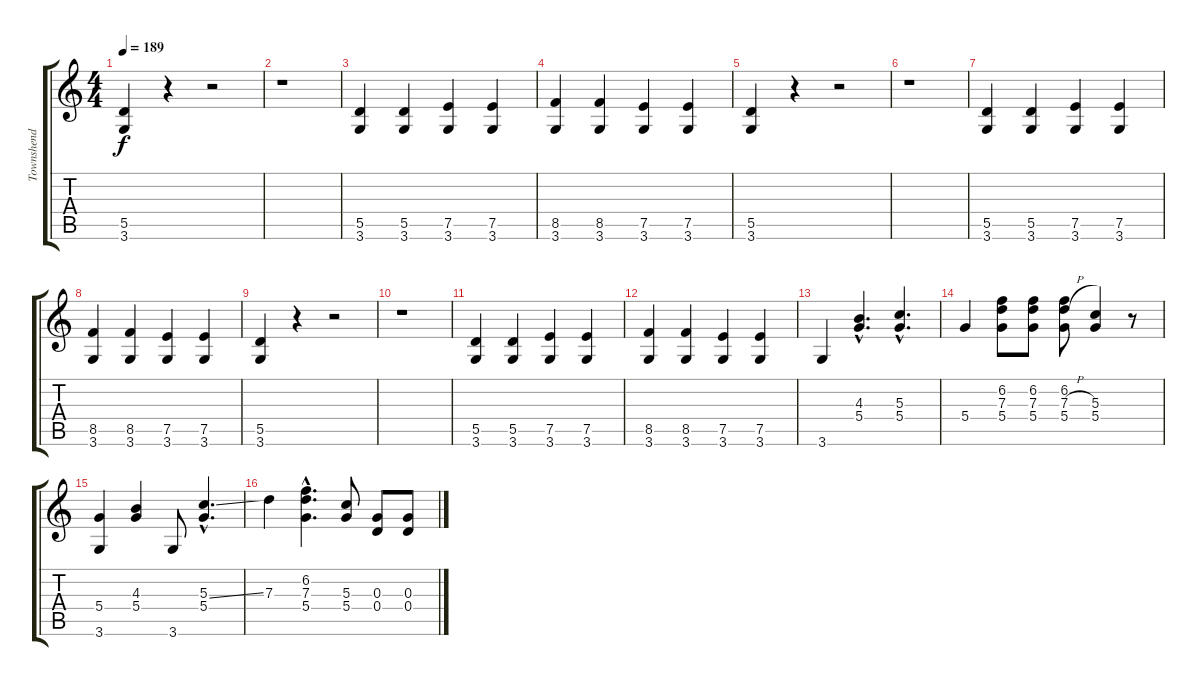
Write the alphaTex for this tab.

\track ("Townshend Rhythm" "Townshend ") {instrument electricguitarclean}
\staff {score tabs}
\tuning (E4 B3 G3 D3 A2 E2) {hide}
\ts (4 4)
\tempo 189
\clef g2
\ks c
(5.5 3.6).4{dy f} r.4 r.2 |
r.1 |
(5.5 3.6).4 (5.5 3.6).4 (7.5 3.6).4 (7.5 3.6).4 |
(8.5 3.6).4 (8.5 3.6).4 (7.5 3.6).4 (7.5 3.6).4 |
(5.5 3.6).4 r.4 r.2 |
r.1 |
(5.5 3.6).4 (5.5 3.6).4 (7.5 3.6).4 (7.5 3.6).4 |
(8.5 3.6).4 (8.5 3.6).4 (7.5 3.6).4 (7.5 3.6).4 |
(5.5 3.6).4 r.4 r.2 |
r.1 |
(5.5 3.6).4 (5.5 3.6).4 (7.5 3.6).4 (7.5 3.6).4 |
(8.5 3.6).4 (8.5 3.6).4 (7.5 3.6).4 (7.5 3.6).4 |
3.6.4 (4.3{hac} 5.4{hac}).4{d} (5.3{hac} 5.4{hac}).4{d} |
5.4.4 (6.2 7.3 5.4).8 (6.2 7.3 5.4).8 (6.2 7.3{h} 5.4).8 (5.3 5.4).4 r.8 |
(5.4 3.6).4 (4.3 5.4).4 3.6.8 (5.3{ss hac} 5.4{hac}).4{d} |
7.3.4 (6.2{hac} 7.3{hac} 5.4{hac}).4{d} (5.3 5.4).8 (0.3 0.4).8 (0.3 0.4).8
